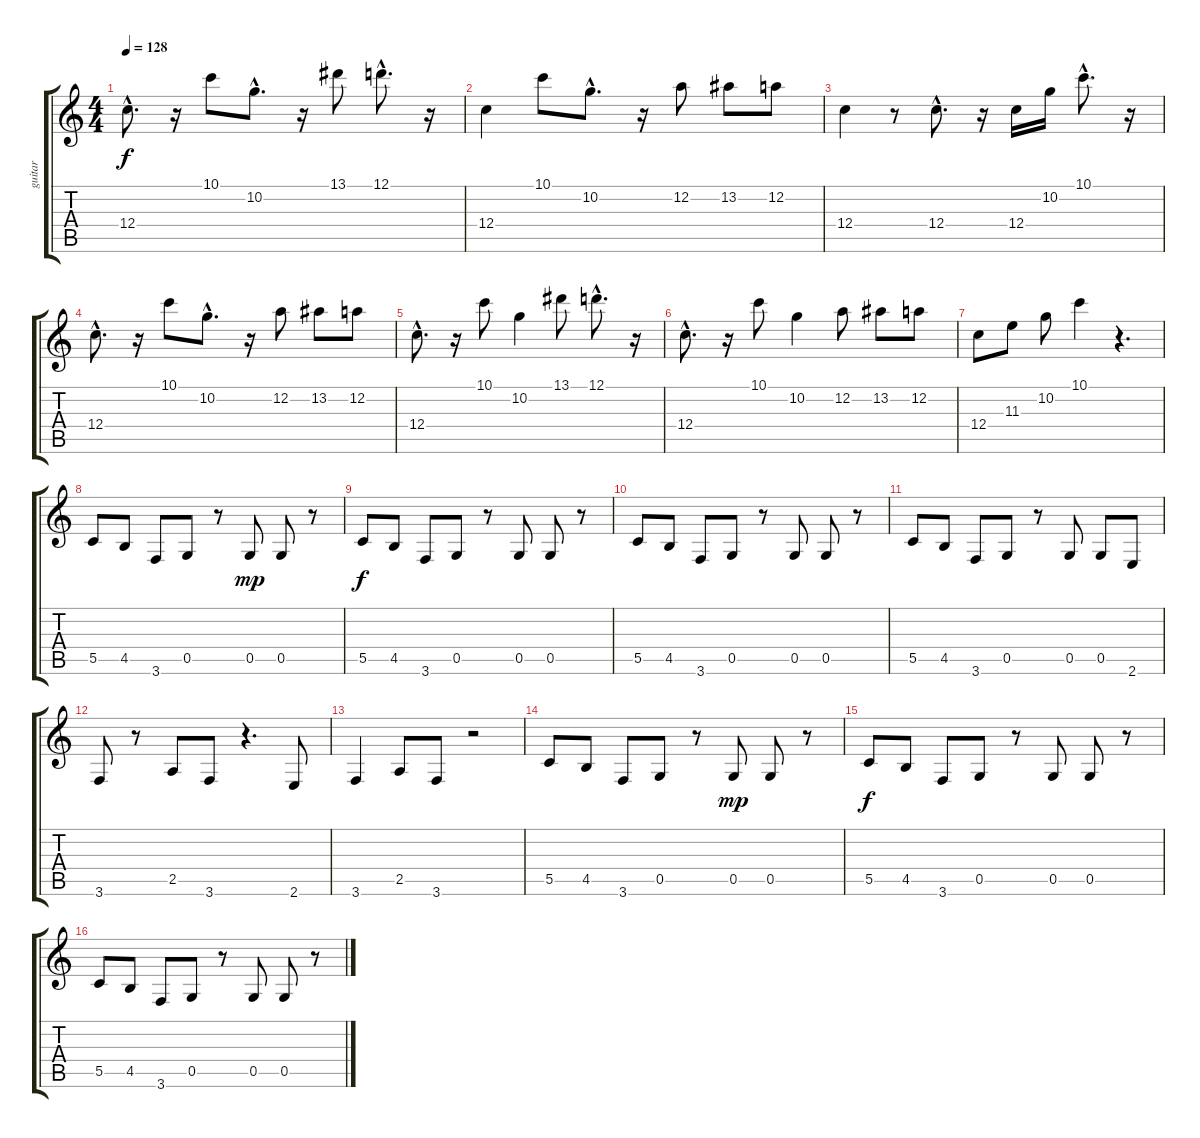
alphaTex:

\track ("guitar" "guitar") {instrument distortionguitar}
\staff {score tabs}
\tuning (D4 A3 F3 C3 G2 D2) {hide}
\ts (4 4)
\tempo 128
\clef g2
\ks c
12.4{hac}.8{d dy f} r.16 10.1.8 10.2{hac}.8{d} r.16 13.1.8 12.1{hac}.8{d} r.16 |
12.4.4 10.1.8 10.2{hac}.8{d} r.16 12.2.8 13.2.8 12.2.8 |
12.4.4 r.8 12.4{hac}.8{d} r.16 12.4.16 10.2.16 10.1{hac}.8{d} r.16 |
12.4{hac}.8{d} r.16 10.1.8 10.2{hac}.8{d} r.16 12.2.8 13.2.8 12.2.8 |
12.4{hac}.8{d} r.16 10.1.8 10.2.4 13.1.8 12.1{hac}.8{d} r.16 |
12.4{hac}.8{d} r.16 10.1.8 10.2.4 12.2.8 13.2.8 12.2.8 |
12.4.8 11.3.8 10.2.8 10.1.4 r.4{d} |
5.5.8 4.5.8 3.6.8 0.5.8 r.8 0.5.8{dy mp} 0.5.8 r.8 |
5.5.8{dy f} 4.5.8 3.6.8 0.5.8 r.8 0.5.8 0.5.8 r.8 |
5.5.8 4.5.8 3.6.8 0.5.8 r.8 0.5.8 0.5.8 r.8 |
5.5.8 4.5.8 3.6.8 0.5.8 r.8 0.5.8 0.5.8 2.6.8 |
3.6.8 r.8 2.5.8 3.6.8 r.4{d} 2.6.8 |
3.6.4 2.5.8 3.6.8 r.2 |
5.5.8 4.5.8 3.6.8 0.5.8 r.8 0.5.8{dy mp} 0.5.8 r.8 |
5.5.8{dy f} 4.5.8 3.6.8 0.5.8 r.8 0.5.8 0.5.8 r.8 |
5.5.8 4.5.8 3.6.8 0.5.8 r.8 0.5.8 0.5.8 r.8
